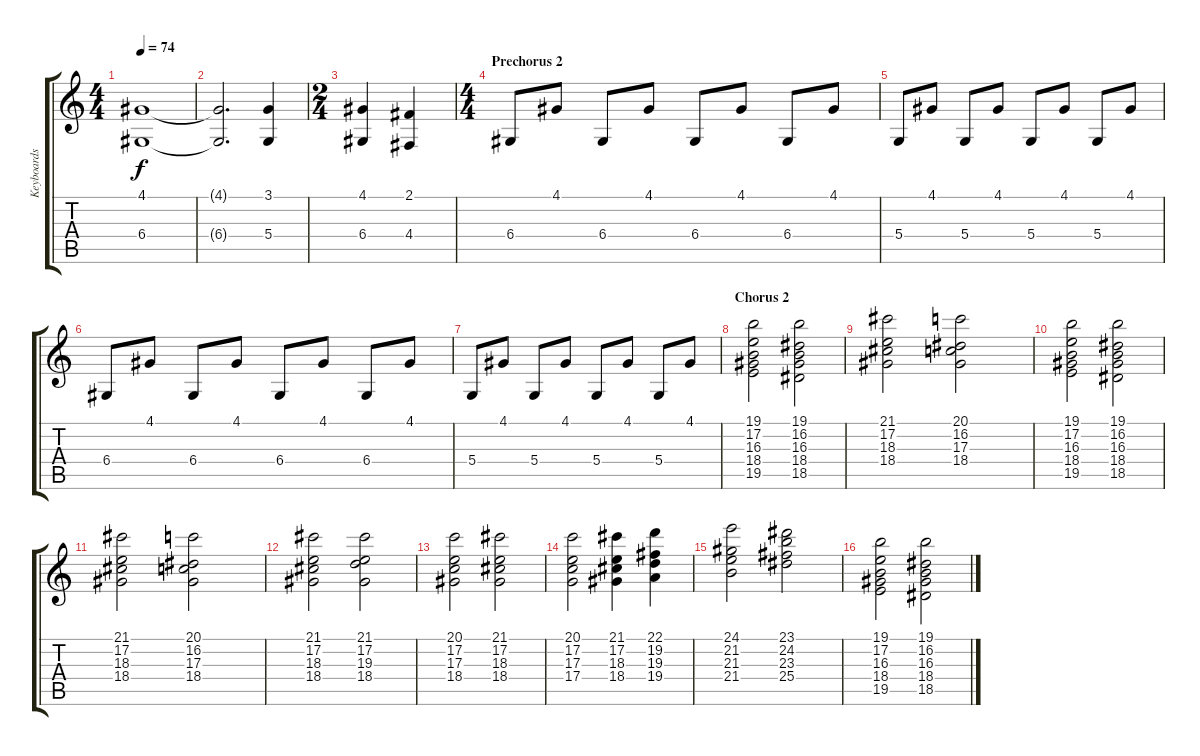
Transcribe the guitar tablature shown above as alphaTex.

\track ("Keyboards" "Keyboards") {instrument rockorgan}
\staff {score tabs}
\tuning (E4 B3 G3 D3 A2 E2) {hide}
\ts (4 4)
\tempo 74
\clef g2
\ks c
(4.1{t} 6.4{t}).1{dy f} |
(4.1{t} 6.4{t}).2{d} (3.1 5.4).4 |
\ts (2 4)
(4.1 6.4).4 (2.1 4.4).4 |
\ts (4 4)
\section ("" "Prechorus 2")
6.4.8 4.1.8 6.4.8 4.1.8 6.4.8 4.1.8 6.4.8 4.1.8 |
5.4.8 4.1.8 5.4.8 4.1.8 5.4.8 4.1.8 5.4.8 4.1.8 |
6.4.8 4.1.8 6.4.8 4.1.8 6.4.8 4.1.8 6.4.8 4.1.8 |
5.4.8 4.1.8 5.4.8 4.1.8 5.4.8 4.1.8 5.4.8 4.1.8 |
\section ("" "Chorus 2")
(19.1 17.2 16.3 18.4 19.5).2 (19.1 16.2 16.3 18.4 18.5).2 |
(21.1 17.2 18.3 18.4).2 (20.1 16.2 17.3 18.4).2 |
(19.1 17.2 16.3 18.4 19.5).2 (19.1 16.2 16.3 18.4 18.5).2 |
(21.1 17.2 18.3 18.4).2 (20.1 16.2 17.3 18.4).2 |
(21.1 17.2 18.3 18.4).2 (21.1 17.2 19.3 18.4).2 |
(20.1 17.2 17.3 18.4).2 (21.1 17.2 18.3 18.4).2 |
(20.1 17.2 17.3 17.4).2 (21.1 17.2 18.3 18.4).4 (22.1 19.2 19.3 19.4).4 |
(24.1 21.2 21.3 21.4).2 (23.1 24.2 23.3 25.4).2 |
(19.1 17.2 16.3 18.4 19.5).2 (19.1 16.2 16.3 18.4 18.5).2
